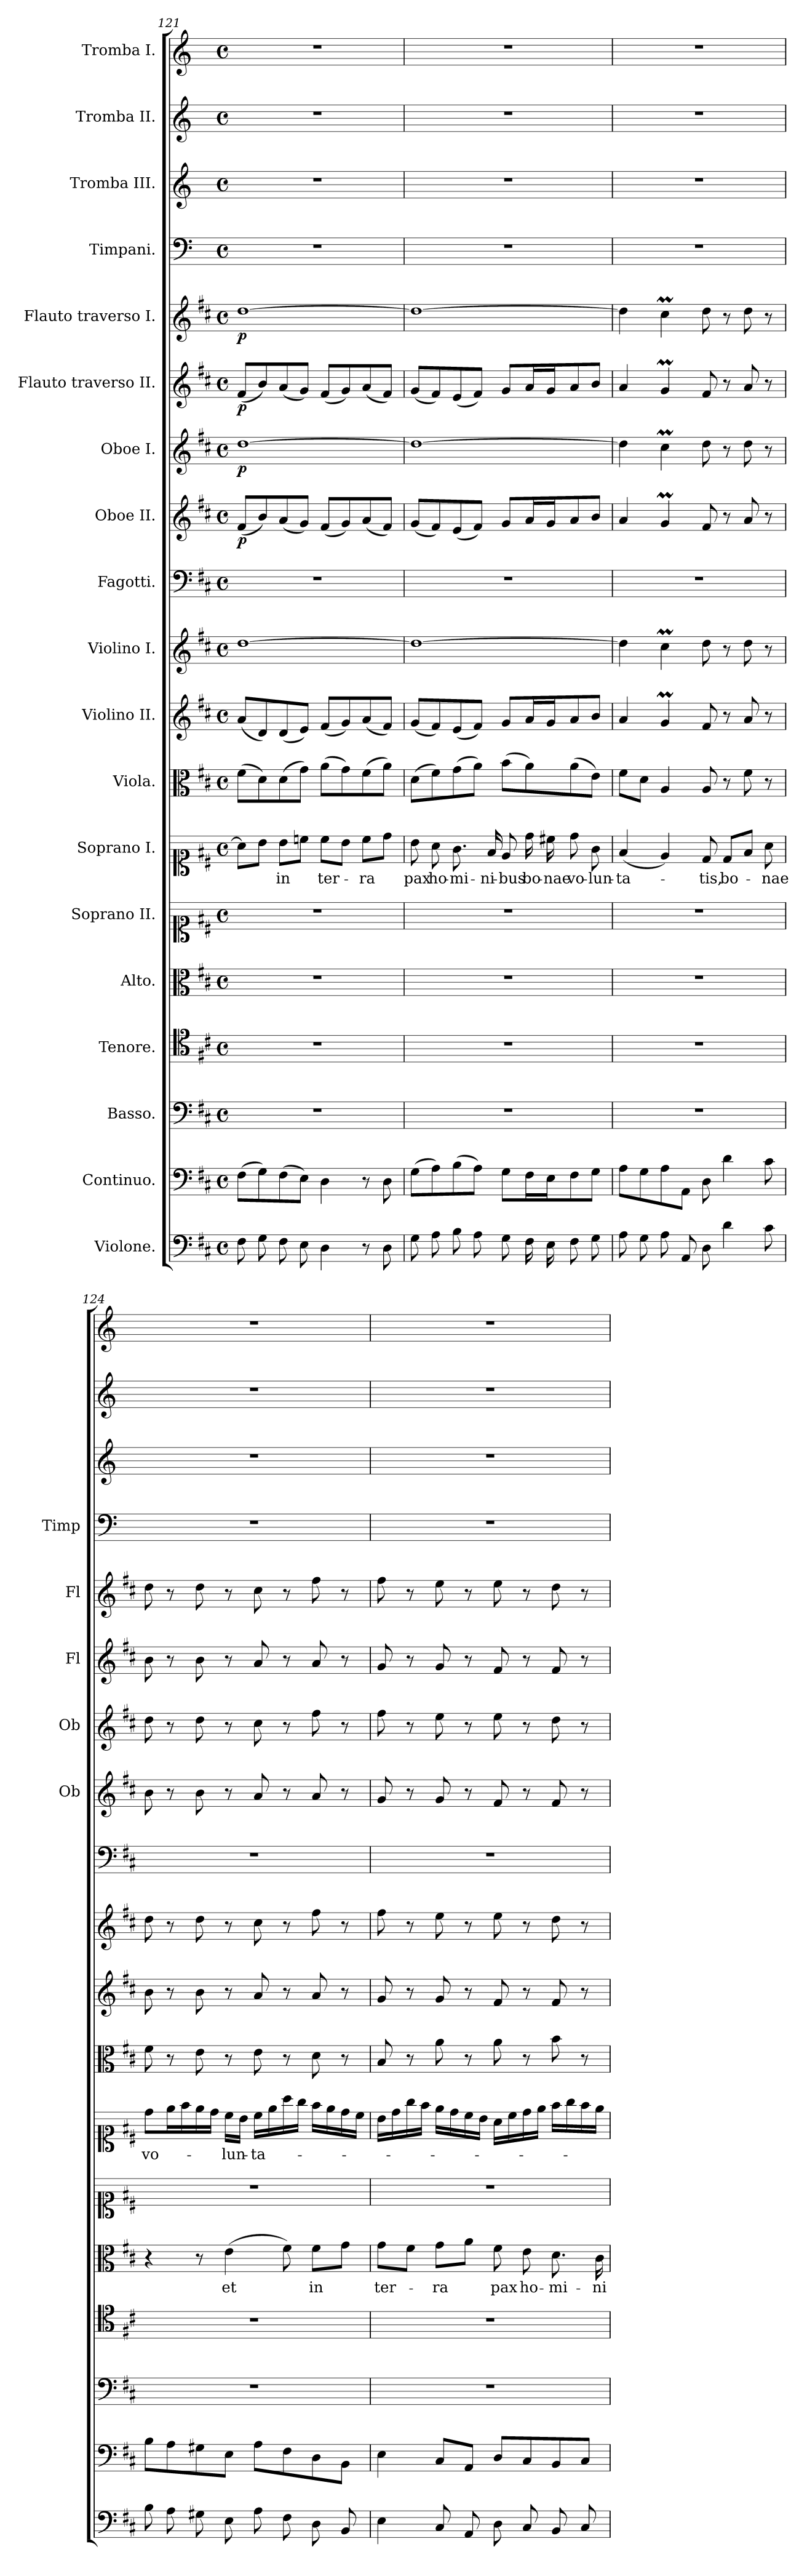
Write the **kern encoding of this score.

**kern	**dynam	**kern	**dynam	**kern	**kern	**kern	**text	**dynam	**kern	**kern	**text	**kern	**kern	**dynam	**kern	**dynam	**kern	**kern	**dynam	**kern	**dynam	**kern	**dynam	**kern	**dynam	**kern	**kern	**kern	**kern
*part19	*part19	*part18	*part18	*part17	*part16	*part15	*part15	*part15	*part14	*part13	*part13	*part12	*part11	*part11	*part10	*part10	*part9	*part8	*part8	*part7	*part7	*part6	*part6	*part5	*part5	*part4	*part3	*part2	*part1
*staff19	*staff19	*staff18	*staff18	*staff17	*staff16	*staff15	*staff15	*staff15	*staff14	*staff13	*staff13	*staff12	*staff11	*staff11	*staff10	*staff10	*staff9	*staff8	*staff8	*staff7	*staff7	*staff6	*staff6	*staff5	*staff5	*staff4	*staff3	*staff2	*staff1
*I"Violone.	*	*I"Continuo.	*	*I"Basso.	*I"Tenore.	*I"Alto.	*	*	*I"Soprano II.	*I"Soprano I.	*	*I"Viola.	*I"Violino II.	*	*I"Violino I.	*	*I"Fagotti.	*I"Oboe II.	*	*I"Oboe I.	*	*I"Flauto traverso II.	*	*I"Flauto traverso I.	*	*I"Timpani.	*I"Tromba III.	*I"Tromba II.	*I"Tromba I.
*	*	*	*	*	*	*	*	*	*	*	*	*	*	*	*	*	*	*I'Ob	*	*I'Ob	*	*I'Fl	*	*I'Fl	*	*I'Timp	*	*	*
!!LO:PB:g=z
*clefF4	*	*clefF4	*	*clefF4	*clefC4	*clefC3	*	*	*clefC1	*clefC1	*	*clefC3	*clefG2	*	*clefG2	*	*clefF4	*clefG2	*	*clefG2	*	*clefG2	*	*clefG2	*	*clefF4	*clefG2	*clefG2	*clefG2
*ITrd7c12	*	*	*	*	*	*	*	*	*	*	*	*	*	*	*	*	*	*	*	*	*	*	*	*	*	*ITrd-1c-2	*ITrd-1c-2	*ITrd-1c-2	*ITrd-1c-2
*k[f#c#]	*	*k[f#c#]	*	*k[f#c#]	*k[f#c#]	*k[f#c#]	*	*	*k[f#c#]	*k[f#c#]	*	*k[f#c#]	*k[f#c#]	*	*k[f#c#]	*	*k[f#c#]	*k[f#c#]	*	*k[f#c#]	*	*k[f#c#]	*	*k[f#c#]	*	*k[f#c#]	*k[f#c#]	*k[f#c#]	*k[f#c#]
*M4/4	*	*M4/4	*	*M4/4	*M4/4	*M4/4	*	*	*M4/4	*M4/4	*	*M4/4	*M4/4	*	*M4/4	*	*M4/4	*M4/4	*	*M4/4	*	*M4/4	*	*M4/4	*	*M4/4	*M4/4	*M4/4	*M4/4
*met(c)	*	*met(c)	*	*met(c)	*met(c)	*met(c)	*	*	*met(c)	*met(c)	*	*met(c)	*met(c)	*	*met(c)	*	*met(c)	*met(c)	*	*met(c)	*	*met(c)	*	*met(c)	*	*met(c)	*met(c)	*met(c)	*met(c)
=121	=121	=121	=121	=121	=121	=121	=121	=121	=121	=121	=121	=121	=121	=121	=121	=121	=121	=121	=121	=121	=121	=121	=121	=121	=121	=121	=121	=121	=121
!	!LO:DY:b	!	!LO:DY:b	!	!	!	!	!	!	!	!	!	!	!LO:DY:b	!	!LO:DY:b	!	!	!LO:DY:b	!	!LO:DY:b	!	!LO:DY:b	!	!LO:DY:b	!	!	!	!
8FF#\	other-dynamics	(8F#\L	other-dynamics	1r	1r	1r	.	.	1r	8a\L]	.	(8f#\L	(8a/L	other-dynamics	[1dd	other-dynamics	1r	(8f#/L	p	[1dd	p	(8f#/L	p	[1dd	p	1r	1r	1r	1r
8GG\	.	8G\)	.	.	.	.	.	.	.	8b\J	.	8d\)	8d/)	.	.	.	.	8b/)	.	.	.	8b/)	.	.	.	.	.	.	.
!	!	!	!	!	!	!	!	!	!	!	!LO:LY:b	!	!	!	!	!	!	!	!	!	!	!	!	!	!	!	!	!	!
8FF#\	.	(8F#\	.	.	.	.	.	.	.	8b\L	in	(8d\	(8d/	.	.	.	.	(8a/	.	.	.	(8a/	.	.	.	.	.	.	.
8EE\	.	8E\J)	.	.	.	.	.	.	.	8ccn\J	.	8g\J)	8e/J)	.	.	.	.	8g/J)	.	.	.	8g/J)	.	.	.	.	.	.	.
!	!	!	!	!	!	!	!	!	!	!	!LO:LY:b	!	!	!	!	!	!	!	!	!	!	!	!	!	!	!	!	!	!
4DD\	.	4D\	.	.	.	.	.	.	.	8cc\L	ter-	(8a\L	(8f#/L	.	.	.	.	(8f#/L	.	.	.	(8f#/L	.	.	.	.	.	.	.
.	.	.	.	.	.	.	.	.	.	8b\J	.	8g\)	8g/)	.	.	.	.	8g/)	.	.	.	8g/)	.	.	.	.	.	.	.
!	!	!	!	!	!	!	!	!	!	!	!LO:LY:b	!	!	!	!	!	!	!	!	!	!	!	!	!	!	!	!	!	!
8r	.	8r	.	.	.	.	.	.	.	8cc\L	-ra	(8f#\	(8a/	.	.	.	.	(8a/	.	.	.	(8a/	.	.	.	.	.	.	.
8DD\	.	8D\	.	.	.	.	.	.	.	8dd\J	.	8a\J)	8f#/J)	.	.	.	.	8f#/J)	.	.	.	8f#/J)	.	.	.	.	.	.	.
=122	=122	=122	=122	=122	=122	=122	=122	=122	=122	=122	=122	=122	=122	=122	=122	=122	=122	=122	=122	=122	=122	=122	=122	=122	=122	=122	=122	=122	=122
!	!	!	!	!	!	!	!	!	!	!	!LO:LY:b	!	!	!	!	!	!	!	!	!	!	!	!	!	!	!	!	!	!
8GG\	.	(8G\L	.	1r	1r	1r	.	.	1r	8b\	pax	(8d\L	(8g/L	.	1dd_	.	1r	(8g/L	.	1dd_	.	(8g/L	.	1dd_	.	1r	1r	1r	1r
!	!	!	!	!	!	!	!	!	!	!	!LO:LY:b	!	!	!	!	!	!	!	!	!	!	!	!	!	!	!	!	!	!
8AA\	.	8A\)	.	.	.	.	.	.	.	8a\	ho-	8f#\)	8f#/)	.	.	.	.	8f#/)	.	.	.	8f#/)	.	.	.	.	.	.	.
!	!	!	!	!	!	!	!	!	!	!	!LO:LY:b	!	!	!	!	!	!	!	!	!	!	!	!	!	!	!	!	!	!
8BB\	.	(8B\	.	.	.	.	.	.	.	8.g\	-mi-	(8g\	(8e/	.	.	.	.	(8e/	.	.	.	(8e/	.	.	.	.	.	.	.
8AA\	.	8A\J)	.	.	.	.	.	.	.	.	.	8a\J)	8f#/J)	.	.	.	.	8f#/J)	.	.	.	8f#/J)	.	.	.	.	.	.	.
!	!	!	!	!	!	!	!	!	!	!	!LO:LY:b	!	!	!	!	!	!	!	!	!	!	!	!	!	!	!	!	!	!
.	.	.	.	.	.	.	.	.	.	16f#/	-ni-	.	.	.	.	.	.	.	.	.	.	.	.	.	.	.	.	.	.
!	!	!	!	!	!	!	!	!	!	!	!LO:LY:b	!	!	!	!	!	!	!	!	!	!	!	!	!	!	!	!	!	!
8GG\	.	8G\L	.	.	.	.	.	.	.	8e/	-bus	(8b\L	8g/L	.	.	.	.	8g/L	.	.	.	8g/L	.	.	.	.	.	.	.
!	!	!	!	!	!	!	!	!	!	!	!LO:LY:b	!	!	!	!	!	!	!	!	!	!	!	!	!	!	!	!	!	!
16FF#\	.	16F#\L	.	.	.	.	.	.	.	16dd\	bo-	8a\)	16a/L	.	.	.	.	16a/L	.	.	.	16a/L	.	.	.	.	.	.	.
!	!	!	!	!	!	!	!	!	!	!	!LO:LY:b	!	!	!	!	!	!	!	!	!	!	!	!	!	!	!	!	!	!
16EE\	.	16E\J	.	.	.	.	.	.	.	16cc#X\	-nae	.	16g/J	.	.	.	.	16g/J	.	.	.	16g/J	.	.	.	.	.	.	.
!	!	!	!	!	!	!	!	!	!	!	!LO:LY:b	!	!	!	!	!	!	!	!	!	!	!	!	!	!	!	!	!	!
8FF#\	.	8F#\	.	.	.	.	.	.	.	8dd\	vo-	(8a\	8a/	.	.	.	.	8a/	.	.	.	8a/	.	.	.	.	.	.	.
!	!	!	!	!	!	!	!	!	!	!	!LO:LY:b	!	!	!	!	!	!	!	!	!	!	!	!	!	!	!	!	!	!
8GG\	.	8G\J	.	.	.	.	.	.	.	8g\	-lun-	8e\J)	8b/J	.	.	.	.	8b/J	.	.	.	8b/J	.	.	.	.	.	.	.
=123	=123	=123	=123	=123	=123	=123	=123	=123	=123	=123	=123	=123	=123	=123	=123	=123	=123	=123	=123	=123	=123	=123	=123	=123	=123	=123	=123	=123	=123
!	!	!	!	!	!	!	!	!	!	!	!LO:LY:b	!	!	!	!	!	!	!	!	!	!	!	!	!	!	!	!	!	!
8AA\	.	8A\L	.	1r	1r	1r	.	.	1r	(4f#/	-ta-	8f#\L	4a/	.	4dd\]	.	1r	4a/	.	4dd\]	.	4a/	.	4dd\]	.	1r	1r	1r	1r
8GG\	.	8G\	.	.	.	.	.	.	.	.	.	8d\J	.	.	.	.	.	.	.	.	.	.	.	.	.	.	.	.	.
8AA\	.	8A\	.	.	.	.	.	.	.	4e/)	.	4A/	4gM/	.	4cc#m\	.	.	4gM/	.	4cc#m\	.	4gM/	.	4cc#m\	.	.	.	.	.
8AAA/	.	8AA\J	.	.	.	.	.	.	.	.	.	.	.	.	.	.	.	.	.	.	.	.	.	.	.	.	.	.	.
!	!	!	!	!	!	!	!	!	!	!	!LO:LY:b	!	!	!	!	!	!	!	!	!	!	!	!	!	!	!	!	!	!
8DD\	.	8D\	.	.	.	.	.	.	.	8d/	-tis,	8A/	8f#/	.	8dd\	.	.	8f#/	.	8dd\	.	8f#/	.	8dd\	.	.	.	.	.
!	!	!	!	!	!	!	!	!	!	!	!LO:LY:b	!	!	!	!	!	!	!	!	!	!	!	!	!	!	!	!	!	!
4D\	.	4d\	.	.	.	.	.	.	.	8d/L	bo-	8r	8r	.	8r	.	.	8r	.	8r	.	8r	.	8r	.	.	.	.	.
.	.	.	.	.	.	.	.	.	.	8f#/J	.	8f#\	8a/	.	8dd\	.	.	8a/	.	8dd\	.	8a/	.	8dd\	.	.	.	.	.
!	!	!	!	!	!	!	!	!	!	!	!LO:LY:b	!	!	!	!	!	!	!	!	!	!	!	!	!	!	!	!	!	!
8C#\	.	8c#\	.	.	.	.	.	.	.	8a\	-nae	8r	8r	.	8r	.	.	8r	.	8r	.	8r	.	8r	.	.	.	.	.
=124	=124	=124	=124	=124	=124	=124	=124	=124	=124	=124	=124	=124	=124	=124	=124	=124	=124	=124	=124	=124	=124	=124	=124	=124	=124	=124	=124	=124	=124
!	!	!	!	!	!	!	!	!	!	!	!LO:LY:b	!	!	!	!	!	!	!	!	!	!	!	!	!	!	!	!	!	!
8BB\	.	8B\L	.	1r	1r	4r	.	.	1r	8dd\L	vo-	8f#\	8b\	.	8dd\	.	1r	8b\	.	8dd\	.	8b\	.	8dd\	.	1r	1r	1r	1r
8AA\	.	8A\	.	.	.	.	.	.	.	16ee\L	.	8r	8r	.	8r	.	.	8r	.	8r	.	8r	.	8r	.	.	.	.	.
.	.	.	.	.	.	.	.	.	.	16ff#\	.	.	.	.	.	.	.	.	.	.	.	.	.	.	.	.	.	.	.
8GG#X\	.	8G#X\	.	.	.	8r	.	.	.	16ee\	.	8e\	8b\	.	8dd\	.	.	8b\	.	8dd\	.	8b\	.	8dd\	.	.	.	.	.
.	.	.	.	.	.	.	.	.	.	16dd\JJ	.	.	.	.	.	.	.	.	.	.	.	.	.	.	.	.	.	.	.
!	!	!	!	!	!	!	!LO:LY:b	!LO:DY:a	!	!	!LO:LY:b	!	!	!	!	!	!	!	!	!	!	!	!	!	!	!	!	!	!
8EE\	.	8E\J	.	.	.	(4e\	et	other-dynamics	.	16cc#\LL	-lun-	8r	8r	.	8r	.	.	8r	.	8r	.	8r	.	8r	.	.	.	.	.
.	.	.	.	.	.	.	.	.	.	16b\JJ	.	.	.	.	.	.	.	.	.	.	.	.	.	.	.	.	.	.	.
!	!	!	!	!	!	!	!	!	!	!	!LO:LY:b	!	!	!	!	!	!	!	!	!	!	!	!	!	!	!	!	!	!
8AA\	.	8A\L	.	.	.	.	.	.	.	16cc#\LL	-ta-	8e\	8a/	.	8cc#\	.	.	8a/	.	8cc#\	.	8a/	.	8cc#\	.	.	.	.	.
.	.	.	.	.	.	.	.	.	.	16ee\	.	.	.	.	.	.	.	.	.	.	.	.	.	.	.	.	.	.	.
8FF#\	.	8F#\	.	.	.	8f#\)	.	.	.	16aa\	.	8r	8r	.	8r	.	.	8r	.	8r	.	8r	.	8r	.	.	.	.	.
.	.	.	.	.	.	.	.	.	.	16gg\JJ	.	.	.	.	.	.	.	.	.	.	.	.	.	.	.	.	.	.	.
!	!	!	!	!	!	!	!LO:LY:b	!	!	!	!	!	!	!	!	!	!	!	!	!	!	!	!	!	!	!	!	!	!
8DD\	.	8D\	.	.	.	8f#\L	in	.	.	16ff#\LL	.	8d\	8a/	.	8ff#\	.	.	8a/	.	8ff#\	.	8a/	.	8ff#\	.	.	.	.	.
.	.	.	.	.	.	.	.	.	.	16ee\	.	.	.	.	.	.	.	.	.	.	.	.	.	.	.	.	.	.	.
8BBB/	.	8BB\J	.	.	.	8g\J	.	.	.	16dd\	.	8r	8r	.	8r	.	.	8r	.	8r	.	8r	.	8r	.	.	.	.	.
.	.	.	.	.	.	.	.	.	.	16cc#\JJ	.	.	.	.	.	.	.	.	.	.	.	.	.	.	.	.	.	.	.
!!LO:PB:g=z
=125	=125	=125	=125	=125	=125	=125	=125	=125	=125	=125	=125	=125	=125	=125	=125	=125	=125	=125	=125	=125	=125	=125	=125	=125	=125	=125	=125	=125	=125
!	!	!	!	!	!	!	!LO:LY:b	!	!	!	!	!	!	!	!	!	!	!	!	!	!	!	!	!	!	!	!	!	!
4EE\	.	4E\	.	1r	1r	8g\L	ter-	.	1r	16b\LL	.	8B/	8g/	.	8ff#\	.	1r	8g/	.	8ff#\	.	8g/	.	8ff#\	.	1r	1r	1r	1r
.	.	.	.	.	.	.	.	.	.	16dd\	.	.	.	.	.	.	.	.	.	.	.	.	.	.	.	.	.	.	.
.	.	.	.	.	.	8f#\J	.	.	.	16gg\	.	8r	8r	.	8r	.	.	8r	.	8r	.	8r	.	8r	.	.	.	.	.
.	.	.	.	.	.	.	.	.	.	16ff#\JJ	.	.	.	.	.	.	.	.	.	.	.	.	.	.	.	.	.	.	.
!	!	!	!	!	!	!	!LO:LY:b	!	!	!	!	!	!	!	!	!	!	!	!	!	!	!	!	!	!	!	!	!	!
8CC#/	.	8C#/L	.	.	.	8g\L	-ra	.	.	16ee\LL	.	8a\	8g/	.	8ee\	.	.	8g/	.	8ee\	.	8g/	.	8ee\	.	.	.	.	.
.	.	.	.	.	.	.	.	.	.	16dd\	.	.	.	.	.	.	.	.	.	.	.	.	.	.	.	.	.	.	.
8AAA/	.	8AA/J	.	.	.	8a\J	.	.	.	16cc#\	.	8r	8r	.	8r	.	.	8r	.	8r	.	8r	.	8r	.	.	.	.	.
.	.	.	.	.	.	.	.	.	.	16b\JJ	.	.	.	.	.	.	.	.	.	.	.	.	.	.	.	.	.	.	.
!	!	!	!	!	!	!	!LO:LY:b	!	!	!	!	!	!	!	!	!	!	!	!	!	!	!	!	!	!	!	!	!	!
8DD\	.	8D/L	.	.	.	8f#\	pax	.	.	16a\LL	.	8a\	8f#/	.	8ee\	.	.	8f#/	.	8ee\	.	8f#/	.	8ee\	.	.	.	.	.
.	.	.	.	.	.	.	.	.	.	16cc#\	.	.	.	.	.	.	.	.	.	.	.	.	.	.	.	.	.	.	.
!	!	!	!	!	!	!	!LO:LY:b	!	!	!	!	!	!	!	!	!	!	!	!	!	!	!	!	!	!	!	!	!	!
8CC#/	.	8C#/	.	.	.	8e\	ho-	.	.	16dd\	.	8r	8r	.	8r	.	.	8r	.	8r	.	8r	.	8r	.	.	.	.	.
.	.	.	.	.	.	.	.	.	.	16ee\JJ	.	.	.	.	.	.	.	.	.	.	.	.	.	.	.	.	.	.	.
!	!	!	!	!	!	!	!LO:LY:b	!	!	!	!	!	!	!	!	!	!	!	!	!	!	!	!	!	!	!	!	!	!
8BBB/	.	8BB/	.	.	.	8.d\	-mi-	.	.	16ff#\LL	.	8b\	8f#/	.	8dd\	.	.	8f#/	.	8dd\	.	8f#/	.	8dd\	.	.	.	.	.
.	.	.	.	.	.	.	.	.	.	16gg\	.	.	.	.	.	.	.	.	.	.	.	.	.	.	.	.	.	.	.
8CC#/	.	8C#/J	.	.	.	.	.	.	.	16ff#\	.	8r	8r	.	8r	.	.	8r	.	8r	.	8r	.	8r	.	.	.	.	.
!	!	!	!	!	!	!	!LO:LY:b	!	!	!	!	!	!	!	!	!	!	!	!	!	!	!	!	!	!	!	!	!	!
.	.	.	.	.	.	16c#\	-ni-	.	.	16ee\JJ	.	.	.	.	.	.	.	.	.	.	.	.	.	.	.	.	.	.	.
=	=	=	=	=	=	=	=	=	=	=	=	=	=	=	=	=	=	=	=	=	=	=	=	=	=	=	=	=	=
*-	*-	*-	*-	*-	*-	*-	*-	*-	*-	*-	*-	*-	*-	*-	*-	*-	*-	*-	*-	*-	*-	*-	*-	*-	*-	*-	*-	*-	*-
